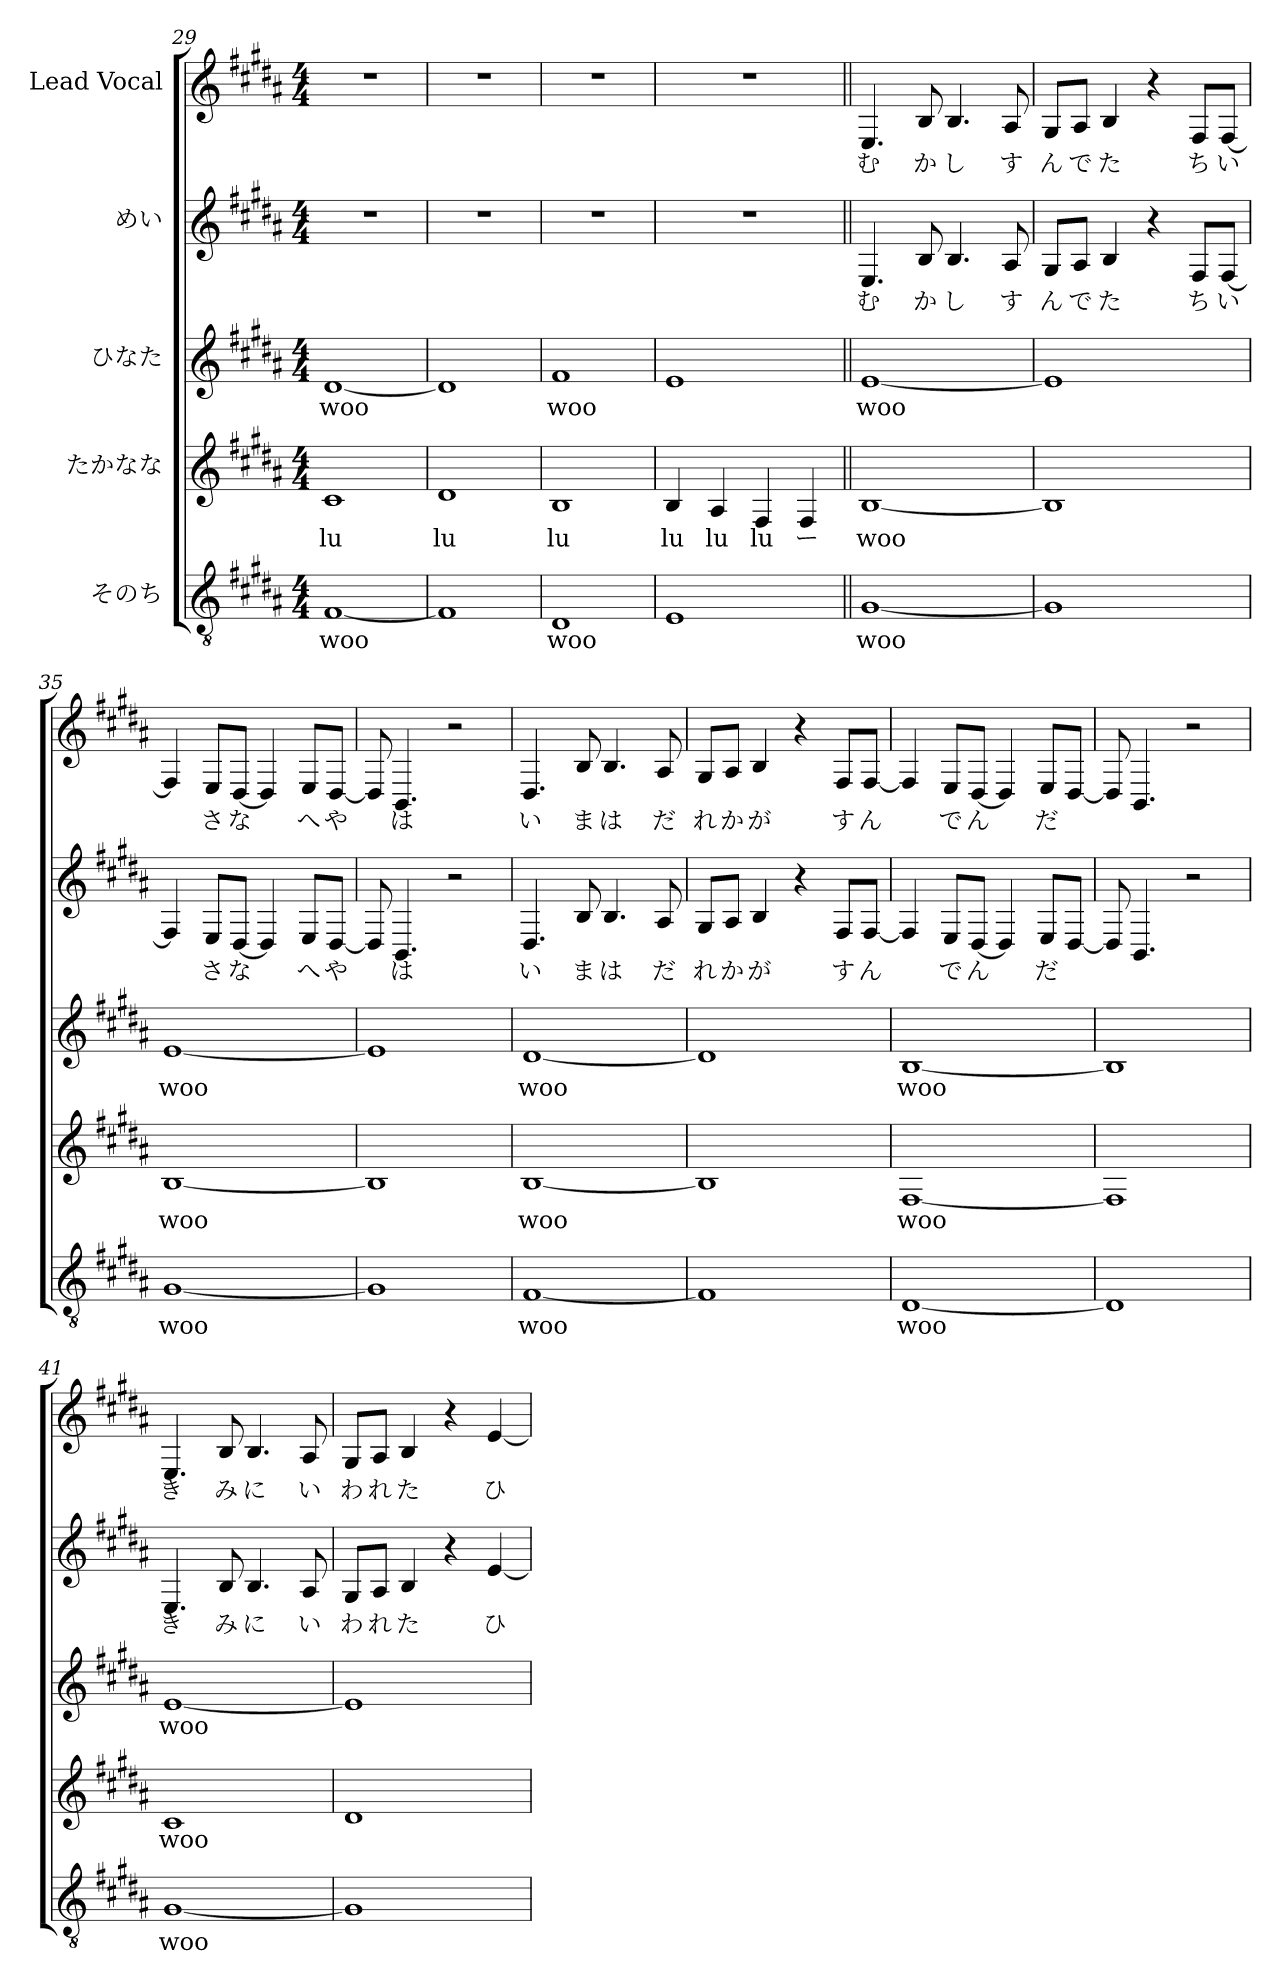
**kern	**text	**kern	**text	**kern	**text	**kern	**text	**kern	**text
*part5	*part5	*part4	*part4	*part3	*part3	*part2	*part2	*part1	*part1
*staff5	*staff5	*staff4	*staff4	*staff3	*staff3	*staff2	*staff2	*staff1	*staff1
*I"そのち	*	*I"たかなな	*	*I"ひなた	*	*I"めい	*	*I"Lead Vocal	*
*clefGv2	*	*clefG2	*	*clefG2	*	*clefG2	*	*clefG2	*
*k[f#c#g#d#a#]	*	*k[f#c#g#d#a#]	*	*k[f#c#g#d#a#]	*	*k[f#c#g#d#a#]	*	*k[f#c#g#d#a#]	*
*M4/4	*	*M4/4	*	*M4/4	*	*M4/4	*	*M4/4	*
=29	=29	=29	=29	=29	=29	=29	=29	=29	=29
[1F#	woo	1c#	lu	[1d#	woo	1r	.	1r	.
=30	=30	=30	=30	=30	=30	=30	=30	=30	=30
1F#]	.	1d#	lu	1d#]	.	1r	.	1r	.
=31	=31	=31	=31	=31	=31	=31	=31	=31	=31
1D#	woo	1B	lu	1f#	woo	1r	.	1r	.
=32	=32	=32	=32	=32	=32	=32	=32	=32	=32
1E	.	4B	lu	1e	.	1r	.	1r	.
.	.	4A#	lu	.	.	.	.	.	.
.	.	4F#	lu	.	.	.	.	.	.
.	.	4F#	ー	.	.	.	.	.	.
=33||	=33||	=33||	=33||	=33||	=33||	=33||	=33||	=33||	=33||
[1G#	woo	[1B	woo	[1e	woo	4.E	む	4.E	む
.	.	.	.	.	.	8B	か	8B	か
.	.	.	.	.	.	4.B	し	4.B	し
.	.	.	.	.	.	8A#	す	8A#	す
=34	=34	=34	=34	=34	=34	=34	=34	=34	=34
1G#]	.	1B]	.	1e]	.	8G#L	ん	8G#L	ん
.	.	.	.	.	.	8A#J	で	8A#J	で
.	.	.	.	.	.	4B	た	4B	た
.	.	.	.	.	.	4r	.	4r	.
.	.	.	.	.	.	8F#L	ち	8F#L	ち
.	.	.	.	.	.	[8F#J	い	[8F#J	い
=35	=35	=35	=35	=35	=35	=35	=35	=35	=35
[1G#	woo	[1B	woo	[1e	woo	4F#]	.	4F#]	.
.	.	.	.	.	.	8EL	さ	8EL	さ
.	.	.	.	.	.	[8D#J	な	[8D#J	な
.	.	.	.	.	.	4D#]	.	4D#]	.
.	.	.	.	.	.	8EL	へ	8EL	へ
.	.	.	.	.	.	[8D#J	や	[8D#J	や
=36	=36	=36	=36	=36	=36	=36	=36	=36	=36
1G#]	.	1B]	.	1e]	.	8D#]	.	8D#]	.
.	.	.	.	.	.	4.BB	は	4.BB	は
.	.	.	.	.	.	2r	.	2r	.
=37	=37	=37	=37	=37	=37	=37	=37	=37	=37
[1F#	woo	[1B	woo	[1d#	woo	4.D#	い	4.D#	い
.	.	.	.	.	.	8B	ま	8B	ま
.	.	.	.	.	.	4.B	は	4.B	は
.	.	.	.	.	.	8A#	だ	8A#	だ
=38	=38	=38	=38	=38	=38	=38	=38	=38	=38
1F#]	.	1B]	.	1d#]	.	8G#L	れ	8G#L	れ
.	.	.	.	.	.	8A#J	か	8A#J	か
.	.	.	.	.	.	4B	が	4B	が
.	.	.	.	.	.	4r	.	4r	.
.	.	.	.	.	.	8F#L	す	8F#L	す
.	.	.	.	.	.	[8F#J	ん	[8F#J	ん
=39	=39	=39	=39	=39	=39	=39	=39	=39	=39
[1D#	woo	[1F#	woo	[1B	woo	4F#]	.	4F#]	.
.	.	.	.	.	.	8EL	で	8EL	で
.	.	.	.	.	.	[8D#J	ん	[8D#J	ん
.	.	.	.	.	.	4D#]	.	4D#]	.
.	.	.	.	.	.	8EL	だ	8EL	だ
.	.	.	.	.	.	[8D#J	.	[8D#J	.
=40	=40	=40	=40	=40	=40	=40	=40	=40	=40
1D#]	.	1F#]	.	1B]	.	8D#]	.	8D#]	.
.	.	.	.	.	.	4.BB	.	4.BB	.
.	.	.	.	.	.	2r	.	2r	.
=41	=41	=41	=41	=41	=41	=41	=41	=41	=41
[1G#	woo	1c#	woo	[1e	woo	4.E	き	4.E	き
.	.	.	.	.	.	8B	み	8B	み
.	.	.	.	.	.	4.B	に	4.B	に
.	.	.	.	.	.	8A#	い	8A#	い
=42	=42	=42	=42	=42	=42	=42	=42	=42	=42
1G#]	.	1d#	.	1e]	.	8G#L	わ	8G#L	わ
.	.	.	.	.	.	8A#J	れ	8A#J	れ
.	.	.	.	.	.	4B	た	4B	た
.	.	.	.	.	.	4r	.	4r	.
.	.	.	.	.	.	[4e	ひ	[4e	ひ
=	=	=	=	=	=	=	=	=	=
*-	*-	*-	*-	*-	*-	*-	*-	*-	*-
